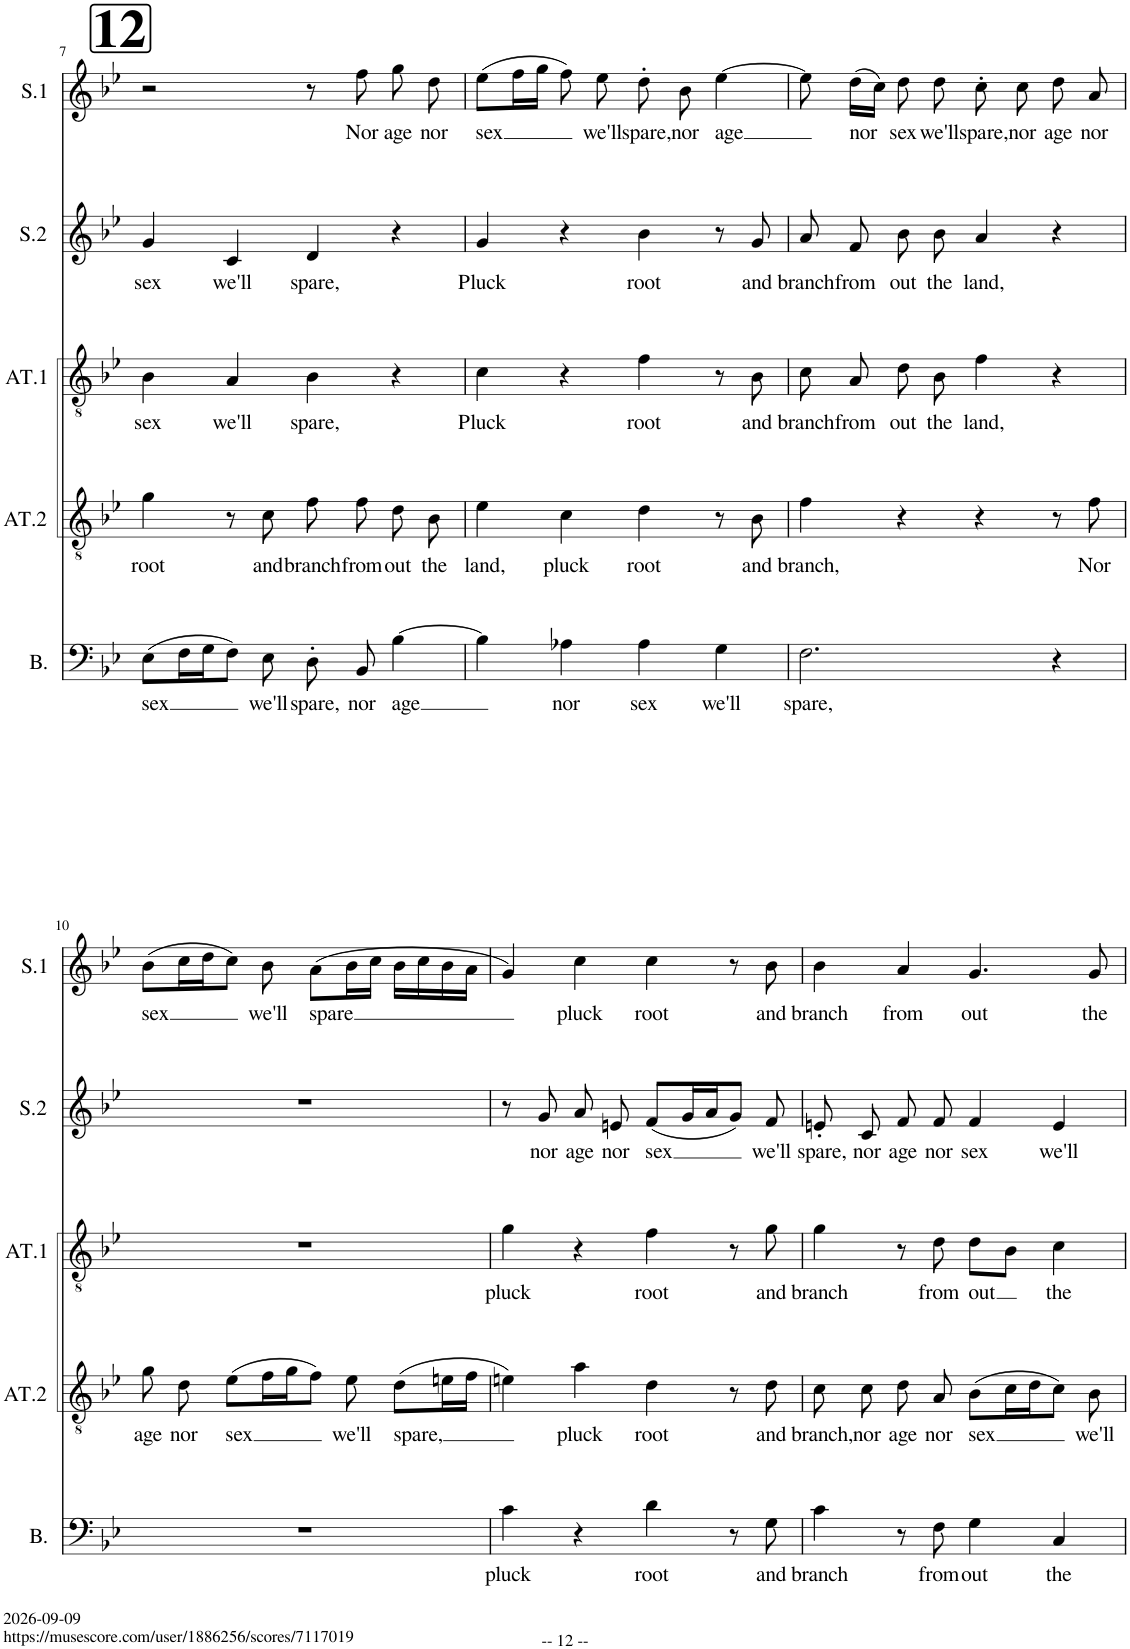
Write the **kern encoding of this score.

**kern	**text	**kern	**text	**kern	**text	**kern	**text	**kern	**text
*part5	*part5	*part4	*part4	*part3	*part3	*part2	*part2	*part1	*part1
*staff5	*staff5	*staff4	*staff4	*staff3	*staff3	*staff2	*staff2	*staff1	*staff1
*I"Bass	*	*I"Alto/Tenore 2	*	*I"Alto/Tenore 1	*	*I"Soprano 2	*	*I"Soprano 1	*
*I'B.	*	*I'AT.2	*	*I'AT.1	*	*I'S.2	*	*I'S.1	*
!!LO:PB:g=z
*clefF4	*	*clefGv2	*	*clefGv2	*	*clefG2	*	*clefG2	*
*	*	*	*	*Trd1c2	*	*	*	*	*
*k[b-e-]	*	*k[b-e-]	*	*k[b-e-]	*	*k[b-e-]	*	*k[b-e-]	*
*M4/4	*	*M4/4	*	*M4/4	*	*M4/4	*	*M4/4	*
*met(c)	*	*met(c)	*	*met(c)	*	*met(c)	*	*met(c)	*
!!LO:REH:place=s1:a:B:cj:fs=30:t=12
=7	=7	=7	=7	=7	=7	=7	=7	=7	=7
!	!LO:LY:b	!	!LO:LY:b	!	!LO:LY:b	!	!LO:LY:b	!	!
(8E-\L	sex	4g\	root	4B-\	sex	4g/	sex	2r	.
16F\L	.	.	.	.	.	.	.	.	.
16G\J	.	.	.	.	.	.	.	.	.
!	!	!	!	!	!LO:LY:b	!	!LO:LY:b	!	!
8F\J)	.	8r	.	4A/	we'll	4c/	we'll	.	.
!	!LO:LY:b	!	!LO:LY:b	!	!	!	!	!	!
8E-\	we'll	8c\	and	.	.	.	.	.	.
!	!LO:LY:b	!	!LO:LY:b	!	!LO:LY:b	!	!LO:LY:b	!	!
8D'\	spare,	8f\	branch	4B-\	spare,	4d/	spare,	8r	.
!	!LO:LY:b	!	!LO:LY:b	!	!	!	!	!	!LO:LY:b
8BB-/	nor	8f\	from	.	.	.	.	8ff\	Nor
!	!LO:LY:b	!	!LO:LY:b	!	!	!	!	!	!LO:LY:b
[4B-\	age	8d\	out	4r	.	4r	.	8gg\	age
!	!	!	!LO:LY:b	!	!	!	!	!	!LO:LY:b
.	.	8B-\	the	.	.	.	.	8dd\	nor
=8	=8	=8	=8	=8	=8	=8	=8	=8	=8
!	!	!	!LO:LY:b	!	!LO:LY:b	!	!LO:LY:b	!	!LO:LY:b
4B-\]	.	4e-\	land,	4c\	Pluck	4g/	Pluck	(8ee-\L	sex
.	.	.	.	.	.	.	.	16ff\L	.
.	.	.	.	.	.	.	.	16gg\JJ	.
!	!LO:LY:b	!	!LO:LY:b	!	!	!	!	!	!
4A-X\	nor	4c\	pluck	4r	.	4r	.	8ff\)	.
!	!	!	!	!	!	!	!	!	!LO:LY:b
.	.	.	.	.	.	.	.	8ee-\	we'll
!	!LO:LY:b	!	!LO:LY:b	!	!LO:LY:b	!	!LO:LY:b	!	!LO:LY:b
4A-\	sex	4d\	root	4f\	root	4b-\	root	8dd'\	spare,
!	!	!	!	!	!	!	!	!	!LO:LY:b
.	.	.	.	.	.	.	.	8b-\	nor
!	!LO:LY:b	!	!	!	!	!	!	!	!LO:LY:b
4G\	we'll	8r	.	8r	.	8r	.	[4ee-\	age
!	!	!	!LO:LY:b	!	!LO:LY:b	!	!LO:LY:b	!	!
.	.	8B-\	and	8B-\	and	8g/	and	.	.
=9	=9	=9	=9	=9	=9	=9	=9	=9	=9
!	!LO:LY:b	!	!LO:LY:b	!	!LO:LY:b	!	!LO:LY:b	!	!
2.F\	spare,	4f\	branch,	8c\	branch	8a/	branch	8ee-\]	.
!	!	!	!	!	!LO:LY:b	!	!LO:LY:b	!	!LO:LY:b
.	.	.	.	8A/	from	8f/	from	(16dd\LL	nor
.	.	.	.	.	.	.	.	16cc\JJ)	.
!	!	!	!	!	!LO:LY:b	!	!LO:LY:b	!	!LO:LY:b
.	.	4r	.	8d\	out	8b-\	out	8dd\	sex
!	!	!	!	!	!LO:LY:b	!	!LO:LY:b	!	!LO:LY:b
.	.	.	.	8B-\	the	8b-\	the	8dd\	we'll
!	!	!	!	!	!LO:LY:b	!	!LO:LY:b	!	!LO:LY:b
.	.	4r	.	4f\	land,	4a/	land,	8cc'\	spare,
!	!	!	!	!	!	!	!	!	!LO:LY:b
.	.	.	.	.	.	.	.	8cc\	nor
!	!	!	!	!	!	!	!	!	!LO:LY:b
4r	.	8r	.	4r	.	4r	.	8dd\	age
!	!	!	!LO:LY:b	!	!	!	!	!	!LO:LY:b
.	.	8f\	Nor	.	.	.	.	8a/	nor
!!LO:LB:g=z
=10	=10	=10	=10	=10	=10	=10	=10	=10	=10
!	!	!	!LO:LY:b	!	!	!	!	!	!LO:LY:b
1r	.	8g\	age	1r	.	1r	.	(8b-\L	sex
!	!	!	!LO:LY:b	!	!	!	!	!	!
.	.	8d\	nor	.	.	.	.	16cc\L	.
.	.	.	.	.	.	.	.	16dd\J	.
!	!	!	!LO:LY:b	!	!	!	!	!	!
.	.	(8e-\L	sex	.	.	.	.	8cc\J)	.
!	!	!	!	!	!	!	!	!	!LO:LY:b
.	.	16f\L	.	.	.	.	.	8b-\	we'll
.	.	16g\J	.	.	.	.	.	.	.
!	!	!	!	!	!	!	!	!	!LO:LY:b
.	.	8f\J)	.	.	.	.	.	(8a\L	spare
!	!	!	!LO:LY:b	!	!	!	!	!	!
.	.	8e-\	we'll	.	.	.	.	16b-\L	.
.	.	.	.	.	.	.	.	16cc\JJ	.
!	!	!	!LO:LY:b	!	!	!	!	!	!
.	.	(8d\L	spare,	.	.	.	.	16b-\LL	.
.	.	.	.	.	.	.	.	16cc\	.
.	.	16en\L	.	.	.	.	.	16b-\	.
.	.	16f\JJ	.	.	.	.	.	16a\JJ	.
=11	=11	=11	=11	=11	=11	=11	=11	=11	=11
!	!LO:LY:b	!	!	!	!LO:LY:b	!	!	!	!
4c\	pluck	4en\)	.	4g\	pluck	8r	.	4g/)	.
!	!	!	!	!	!	!	!LO:LY:b	!	!
.	.	.	.	.	.	8g/	nor	.	.
!	!	!	!LO:LY:b	!	!	!	!LO:LY:b	!	!LO:LY:b
4r	.	4a\	pluck	4r	.	8a/	age	4cc\	pluck
!	!	!	!	!	!	!	!LO:LY:b	!	!
.	.	.	.	.	.	8en/	nor	.	.
!	!LO:LY:b	!	!LO:LY:b	!	!LO:LY:b	!	!LO:LY:b	!	!LO:LY:b
4d\	root	4d\	root	4f\	root	(8f/L	sex	4cc\	root
.	.	.	.	.	.	16g/L	.	.	.
.	.	.	.	.	.	16a/J	.	.	.
8r	.	8r	.	8r	.	8g/J)	.	8r	.
!	!LO:LY:b	!	!LO:LY:b	!	!LO:LY:b	!	!LO:LY:b	!	!LO:LY:b
8G\	and	8d\	and	8g\	and	8f/	we'll	8b-\	and
=12	=12	=12	=12	=12	=12	=12	=12	=12	=12
!	!LO:LY:b	!	!LO:LY:b	!	!LO:LY:b	!	!LO:LY:b	!	!LO:LY:b
4c\	branch	8c\	branch,	4g\	branch	8en'/	spare,	4b-\	branch
!	!	!	!LO:LY:b	!	!	!	!LO:LY:b	!	!
.	.	8c\	nor	.	.	8c/	nor	.	.
!	!	!	!LO:LY:b	!	!	!	!LO:LY:b	!	!LO:LY:b
8r	.	8d\	age	8r	.	8f/	age	4a/	from
!	!LO:LY:b	!	!LO:LY:b	!	!LO:LY:b	!	!LO:LY:b	!	!
8F\	from	8A/	nor	8d\	from	8f/	nor	.	.
!	!LO:LY:b	!	!LO:LY:b	!	!LO:LY:b	!	!LO:LY:b	!	!LO:LY:b
4G\	out	(8B-\L	sex	8d\L	out	4f/	sex	4.g/	out
.	.	16c\L	.	8B-\J	.	.	.	.	.
.	.	16d\J	.	.	.	.	.	.	.
!	!LO:LY:b	!	!	!	!LO:LY:b	!	!LO:LY:b	!	!
4C/	the	8c\J)	.	4c\	the	4e/	we'll	.	.
!	!	!	!LO:LY:b	!	!	!	!	!	!LO:LY:b
.	.	8B-\	we'll	.	.	.	.	8g/	the
=	=	=	=	=	=	=	=	=	=
*-	*-	*-	*-	*-	*-	*-	*-	*-	*-
